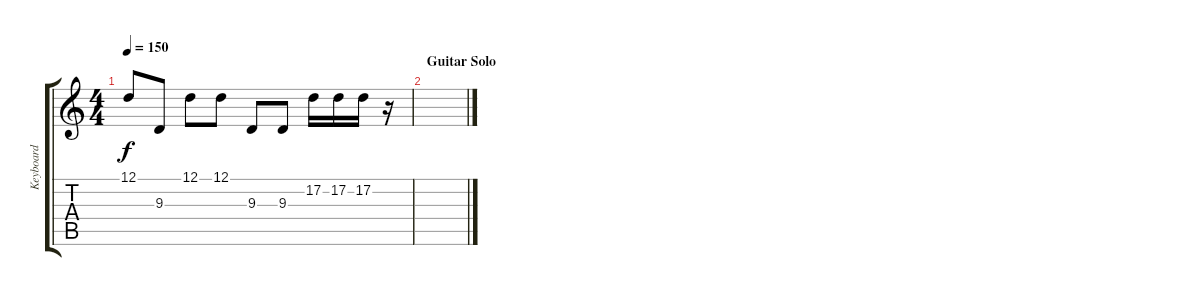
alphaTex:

\track ("Keyboard" "Keyboard") {instrument lead2sawtooth}
\staff {score tabs}
\tuning (D4 A3 F3 C3 G2 D2) {hide}
\ts (4 4)
\tempo 150
\clef g2
\ks c
12.1.8{dy f} 9.3.8 12.1.8 12.1.8 9.3.8 9.3.8 17.2.16 17.2.16 17.2.16 r.16 |
\section ("" "Guitar Solo")
